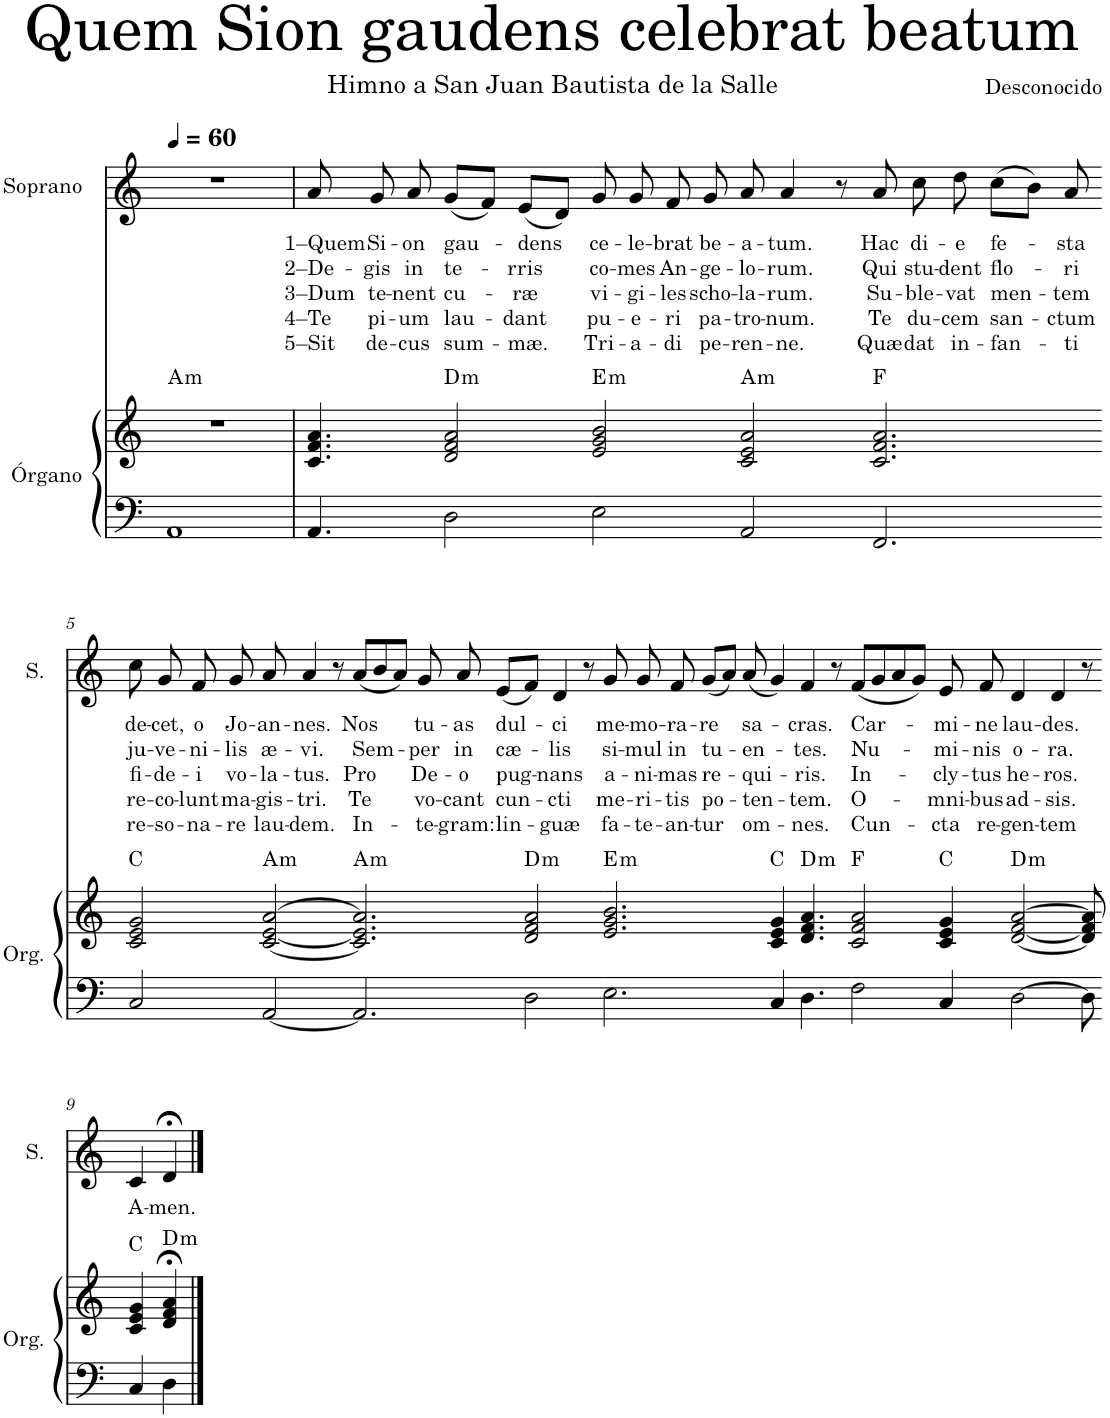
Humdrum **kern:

**kern	**kern	**harte	**kern	**text	**text	**text	**text	**text
*part2	*part2	*part2	*part1	*part1	*part1	*part1	*part1	*part1
*staff3	*staff2	*	*staff1	*staff1	*staff1	*staff1	*staff1	*staff1
*I"Órgano	*	*	*I"Soprano	*	*	*	*	*
*	*	*	*I'S.	*	*	*	*	*
*clefF4	*clefG2	*	*clefG2	*	*	*	*	*
*k[]	*k[]	*	*k[]	*	*	*	*	*
*M4/4	*M4/4	*	*M4/4	*	*	*	*	*
*MM60	*MM60	*	*MM60	*	*	*	*	*
=1	=1	=1	=1	=1	=1	=1	=1	=1
!	!	!LO:H:kt=m	!	!	!	!	!	!
1AA	1r	A:min	1r	.	.	.	.	.
=2	=2	=2	=2	=2	=2	=2	=2	=2
!	!	!	!	!LO:LY:b	!LO:LY:b	!LO:LY:b	!LO:LY:b	!LO:LY:b
4.AA/	4.c/ 4.f/ 4.a/	.	8a/	1–Quem	2–De-	3–Dum	4–Te	5–Sit
!	!	!	!	!LO:LY:b	!LO:LY:b	!LO:LY:b	!LO:LY:b	!LO:LY:b
.	.	.	8g/	Si-	-gis	te-	pi-	de-
!	!	!	!	!LO:LY:b	!LO:LY:b	!LO:LY:b	!LO:LY:b	!LO:LY:b
.	.	.	8a/	-on	in	-nent	-um	-cus
!	!	!LO:H:kt=m	!	!LO:LY:b	!LO:LY:b	!LO:LY:b	!LO:LY:b	!LO:LY:b
2D\	2d/ 2f/ 2a/	D:min	(8g/L	gau-	te-	cu-	lau-	sum-
.	.	.	8f/J)	.	.	.	.	.
!	!	!	!	!LO:LY:b	!LO:LY:b	!LO:LY:b	!LO:LY:b	!LO:LY:b
.	.	.	(8e/L	-dens	-rris	-ræ	-dant	-mæ.
.	.	.	8d/J)	.	.	.	.	.
=3-	=3-	=3-	=3-	=3-	=3-	=3-	=3-	=3-
!	!	!LO:H:kt=m	!	!LO:LY:b	!LO:LY:b	!LO:LY:b	!LO:LY:b	!LO:LY:b
2E\	2e/ 2g/ 2b/	E:min	8g/	ce-	co-	vi-	pu-	Tri-
!	!	!	!	!LO:LY:b	!LO:LY:b	!LO:LY:b	!LO:LY:b	!LO:LY:b
.	.	.	8g/	-le-	-mes	-gi-	-e-	-a-
!	!	!	!	!LO:LY:b	!LO:LY:b	!LO:LY:b	!LO:LY:b	!LO:LY:b
.	.	.	8f/	-brat	An-	-les	-ri	-di
!	!	!	!	!LO:LY:b	!LO:LY:b	!LO:LY:b	!LO:LY:b	!LO:LY:b
.	.	.	8g/	be-	-ge-	scho-	pa-	pe-
!	!	!LO:H:kt=m	!	!LO:LY:b	!LO:LY:b	!LO:LY:b	!LO:LY:b	!LO:LY:b
2AA/	2c/ 2e/ 2a/	A:min	8a/	-a-	-lo-	-la-	-tro-	-ren-
!	!	!	!	!LO:LY:b	!LO:LY:b	!LO:LY:b	!LO:LY:b	!LO:LY:b
.	.	.	4a/	-tum.	-rum.	-rum.	-num.	-ne.
.	.	.	8r	.	.	.	.	.
=4-	=4-	=4-	=4-	=4-	=4-	=4-	=4-	=4-
!	!	!	!	!LO:LY:b	!LO:LY:b	!LO:LY:b	!LO:LY:b	!LO:LY:b
2.FF/	2.c/ 2.f/ 2.a/	F:maj	8a/	Hac	Qui	Su-	Te	Quæ
!	!	!	!	!LO:LY:b	!LO:LY:b	!LO:LY:b	!LO:LY:b	!LO:LY:b
.	.	.	8cc\	di-	stu-	-ble-	du-	dat
!	!	!	!	!LO:LY:b	!LO:LY:b	!LO:LY:b	!LO:LY:b	!LO:LY:b
.	.	.	8dd\	-e	-dent	-vat	-cem	in-
!	!	!	!	!LO:LY:b	!LO:LY:b	!LO:LY:b	!LO:LY:b	!LO:LY:b
.	.	.	(8cc\L	fe-	flo-	men-	san-	-fan-
.	.	.	8b\J)	.	.	.	.	.
!	!	!	!	!LO:LY:b	!LO:LY:b	!LO:LY:b	!LO:LY:b	!LO:LY:b
.	.	.	8a/	-sta	-ri	-tem	-ctum	-ti
!!LO:LB:g=z
=5-	=5-	=5-	=5-	=5-	=5-	=5-	=5-	=5-
!	!	!	!	!LO:LY:b	!LO:LY:b	!LO:LY:b	!LO:LY:b	!LO:LY:b
2C/	2c/ 2e/ 2g/	C:maj	8cc\	de-	ju-	fi-	re-	re-
!	!	!	!	!LO:LY:b	!LO:LY:b	!LO:LY:b	!LO:LY:b	!LO:LY:b
.	.	.	8g/	-cet,	-ve-	-de-	-co-	-so-
!	!	!	!	!LO:LY:b	!LO:LY:b	!LO:LY:b	!LO:LY:b	!LO:LY:b
.	.	.	8f/	o	-ni-	-i	-lunt	-na-
!	!	!	!	!LO:LY:b	!LO:LY:b	!LO:LY:b	!LO:LY:b	!LO:LY:b
.	.	.	8g/	Jo-	-lis	vo-	ma-	-re
!	!	!LO:H:kt=m	!	!LO:LY:b	!LO:LY:b	!LO:LY:b	!LO:LY:b	!LO:LY:b
[2AA/	[2c/ [2e/ [2a/	A:min	8a/	-an-	æ-	-la-	-gis-	lau-
!	!	!	!	!LO:LY:b	!LO:LY:b	!LO:LY:b	!LO:LY:b	!LO:LY:b
.	.	.	4a/	-nes.	-vi.	-tus.	-tri.	-dem.
.	.	.	8r	.	.	.	.	.
=6-	=6-	=6-	=6-	=6-	=6-	=6-	=6-	=6-
!	!	!LO:H:kt=m	!	!LO:LY:b	!LO:LY:b	!LO:LY:b	!LO:LY:b	!LO:LY:b
2.AA/]	2.c/] 2.e/] 2.a/]	A:min	(8a/L	Nos	Sem-	Pro	Te	In-
.	.	.	8b/	.	.	.	.	.
.	.	.	8a/J)	.	.	.	.	.
!	!	!	!	!LO:LY:b	!LO:LY:b	!LO:LY:b	!LO:LY:b	!LO:LY:b
.	.	.	8g/	tu-	-per	De-	vo-	-te-
!	!	!	!	!LO:LY:b	!LO:LY:b	!LO:LY:b	!LO:LY:b	!LO:LY:b
.	.	.	8a/	-as	in	-o	-cant	-gram:
!	!	!	!	!LO:LY:b	!LO:LY:b	!LO:LY:b	!LO:LY:b	!LO:LY:b
.	.	.	(8e/L	dul-	cæ-	pug-	cun-	lin-
!	!	!LO:H:kt=m	!	!	!	!	!	!
[4D\	[4d/ [4f/ [4a/	D:min	8f/J)	.	.	.	.	.
!	!	!	!	!LO:LY:b	!LO:LY:b	!LO:LY:b	!LO:LY:b	!LO:LY:b
.	.	.	[8d/	-ci	-lis	-nans	-cti	-guæ
4ryy	4ryy	.	8ryy	.	.	.	.	.
.	.	.	8r	.	.	.	.	.
=7-	=7-	=7-	=7-	=7-	=7-	=7-	=7-	=7-
!	!	!LO:H:kt=m	!	!LO:LY:b	!LO:LY:b	!LO:LY:b	!LO:LY:b	!LO:LY:b
2.E\	2.e/ 2.g/ 2.b/	E:min	8g/	me-	si-	a-	me-	fa-
.	.	.	8d/]	.	.	.	.	.
!	!	!	!	!LO:LY:b	!LO:LY:b	!LO:LY:b	!LO:LY:b	!LO:LY:b
.	.	.	8g/	-mo-	-mul	-ni-	-ri-	-te-
!	!	!	!	!LO:LY:b	!LO:LY:b	!LO:LY:b	!LO:LY:b	!LO:LY:b
.	.	.	8f/	-ra-	in	-mas	-tis	-an-
!	!	!	!	!LO:LY:b	!LO:LY:b	!LO:LY:b	!LO:LY:b	!LO:LY:b
.	.	.	(8g/L	-re	tu-	re-	po-	-tur
.	.	.	8a/J)	.	.	.	.	.
!	!	!	!	!LO:LY:b	!LO:LY:b	!LO:LY:b	!LO:LY:b	!LO:LY:b
4D\]	4d/] 4f/] 4a/]	C:maj	(8a/	sa-	-en-	-qui-	-ten-	om-
.	.	.	4g/)	.	.	.	.	.
!	!	!LO:H:kt=m	!	!	!	!	!	!
4C/	4c/ 4e/ 4g/	D:min	.	.	.	.	.	.
!	!	!	!	!LO:LY:b	!LO:LY:b	!LO:LY:b	!LO:LY:b	!LO:LY:b
.	.	.	4f/	-cras.	-tes.	-ris.	-tem.	-nes.
4.D\	4.d/ 4.f/ 4.a/	.	.	.	.	.	.	.
.	.	.	8r	.	.	.	.	.
.	.	.	8ryy	.	.	.	.	.
=8-	=8-	=8-	=8-	=8-	=8-	=8-	=8-	=8-
!	!	!	!	!LO:LY:b	!LO:LY:b	!LO:LY:b	!LO:LY:b	!LO:LY:b
2F\	2c/ 2f/ 2a/	F:maj	(8f/L	Car-	Nu-	In-	O-	Cun-
.	.	.	8g/	.	.	.	.	.
.	.	.	8a/	.	.	.	.	.
.	.	.	8g/J)	.	.	.	.	.
!	!	!	!	!LO:LY:b	!LO:LY:b	!LO:LY:b	!LO:LY:b	!LO:LY:b
4C/	4c/ 4e/ 4g/	C:maj	8e/	-mi-	-mi-	-cly-	-mni-	-cta
!	!	!	!	!LO:LY:b	!LO:LY:b	!LO:LY:b	!LO:LY:b	!LO:LY:b
.	.	.	8f/	-ne	-nis	-tus	-bus	re-
!	!	!LO:H:kt=m	!	!LO:LY:b	!LO:LY:b	!LO:LY:b	!LO:LY:b	!LO:LY:b
[4D\	[4d/ [4f/ [4a/	D:min	4d/	lau-	o-	he-	ad-	-gen-
!	!	!	!	!LO:LY:b	!LO:LY:b	!LO:LY:b	!LO:LY:b	!LO:LY:b
4ryy	4ryy	.	4d/	-des.	-ra.	-ros.	-sis.	-tem
8D\]	8d/] 8f/] 8a/]	.	8r	.	.	.	.	.
!!LO:LB:g=z
=9-	=9-	=9-	=9-	=9-	=9-	=9-	=9-	=9-
!	!	!	!	!LO:LY:b	!	!	!	!
4C/	4c/ 4e/ 4g/	C:maj	4c/	A-	.	.	.	.
!	!	!LO:H:kt=m	!	!LO:LY:b	!	!	!	!
4D\_	4d/_ 4f/_ 4a/_	D:min	4d;</	-men.	.	.	.	.
4D\	4d/;< 4f/;< 4a/;<	.	4ryy	.	.	.	.	.
==	==	==	==	==	==	==	==	==
*-	*-	*-	*-	*-	*-	*-	*-	*-
